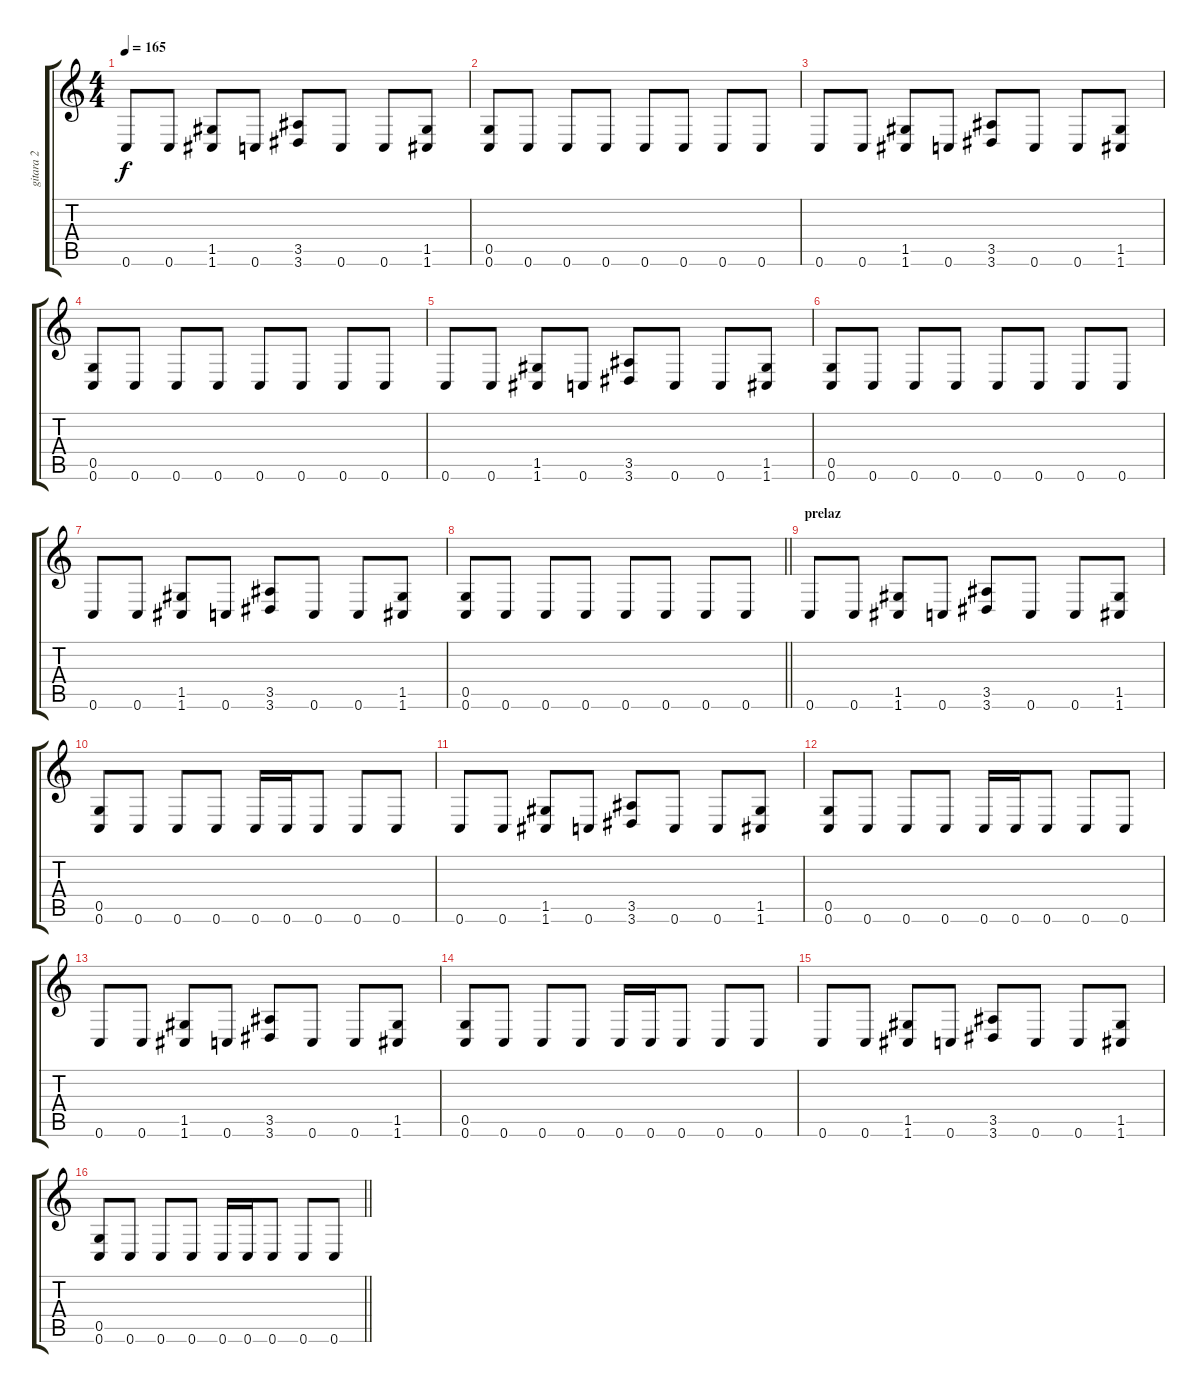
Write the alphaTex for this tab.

\track ("gitara 2" "gitara 2") {instrument distortionguitar}
\staff {score tabs}
\tuning (D4 A3 F3 C3 G2 C2) {hide}
\ts (4 4)
\tempo 165
\clef g2
\ks c
0.6.8{dy f} 0.6.8 (1.5 1.6).8 0.6.8 (3.5 3.6).8 0.6.8 0.6.8 (1.5 1.6).8 |
(0.5 0.6).8 0.6.8 0.6.8 0.6.8 0.6.8 0.6.8 0.6.8 0.6.8 |
0.6.8 0.6.8 (1.5 1.6).8 0.6.8 (3.5 3.6).8 0.6.8 0.6.8 (1.5 1.6).8 |
(0.5 0.6).8 0.6.8 0.6.8 0.6.8 0.6.8 0.6.8 0.6.8 0.6.8 |
0.6.8 0.6.8 (1.5 1.6).8 0.6.8 (3.5 3.6).8 0.6.8 0.6.8 (1.5 1.6).8 |
(0.5 0.6).8 0.6.8 0.6.8 0.6.8 0.6.8 0.6.8 0.6.8 0.6.8 |
0.6.8 0.6.8 (1.5 1.6).8 0.6.8 (3.5 3.6).8 0.6.8 0.6.8 (1.5 1.6).8 |
\barLineRight lightlight
(0.5 0.6).8 0.6.8 0.6.8 0.6.8 0.6.8 0.6.8 0.6.8 0.6.8 |
\section ("" "prelaz")
0.6.8 0.6.8 (1.5 1.6).8 0.6.8 (3.5 3.6).8 0.6.8 0.6.8 (1.5 1.6).8 |
(0.5 0.6).8 0.6.8 0.6.8 0.6.8 0.6.16 0.6.16 0.6.8 0.6.8 0.6.8 |
0.6.8 0.6.8 (1.5 1.6).8 0.6.8 (3.5 3.6).8 0.6.8 0.6.8 (1.5 1.6).8 |
(0.5 0.6).8 0.6.8 0.6.8 0.6.8 0.6.16 0.6.16 0.6.8 0.6.8 0.6.8 |
0.6.8 0.6.8 (1.5 1.6).8 0.6.8 (3.5 3.6).8 0.6.8 0.6.8 (1.5 1.6).8 |
(0.5 0.6).8 0.6.8 0.6.8 0.6.8 0.6.16 0.6.16 0.6.8 0.6.8 0.6.8 |
0.6.8 0.6.8 (1.5 1.6).8 0.6.8 (3.5 3.6).8 0.6.8 0.6.8 (1.5 1.6).8 |
\barLineRight lightlight
(0.5 0.6).8 0.6.8 0.6.8 0.6.8 0.6.16 0.6.16 0.6.8 0.6.8 0.6.8
